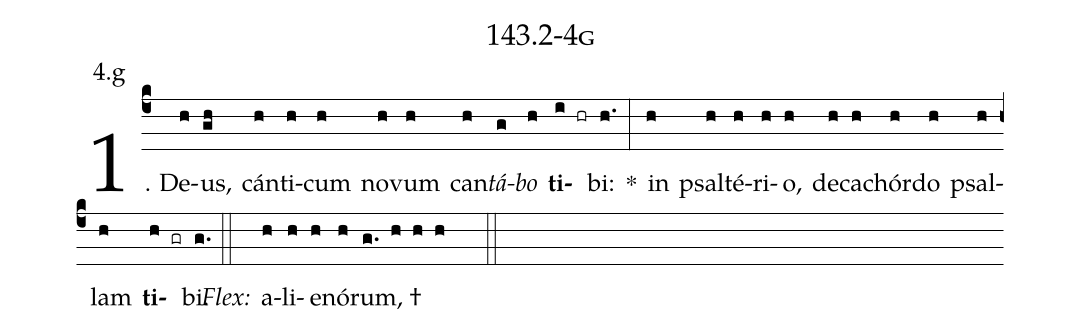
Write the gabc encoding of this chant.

name: 143.2-4g;
annotation: 4.g;
%%
(c4)1. De(h)us,(gh) cán(h)ti(h)cum(h) no(h)vum(h) can(h)<i>tá</i>(g)<i>bo</i>(h) <b>ti</b>(i hr)bi:(h.) *(:) in(h) psal(h)té(h)ri(h)o,(h) de(h)ca(h)chór(h)do(h) psal(h)lam(h) <b>ti</b>(h gr)bi.(g.) (::)
<i>Flex:</i>()  a(h)li(h)e(h)nó(h)rum, †(g. h h h  ::)
